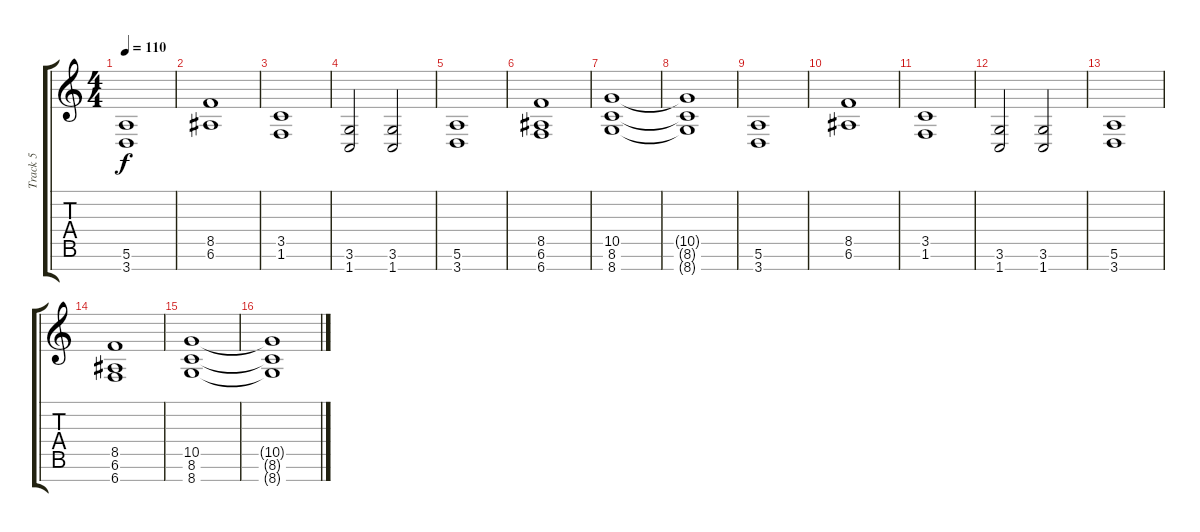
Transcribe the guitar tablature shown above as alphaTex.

\track ("Track 5" "Track 5") {instrument distortionguitar}
\staff {score tabs}
\tuning (E4 B3 G3 D3 A2 E2 B1) {hide}
\ts (4 4)
\tempo 110
\clef g2
\ks c
(5.6 3.7).1{dy f} |
(8.5 6.6).1 |
(3.5 1.6).1 |
(3.6 1.7).2 (3.6 1.7).2 |
(5.6 3.7).1 |
(8.5 6.6 6.7).1 |
(10.5 8.6 8.7).1 |
(10.5{t} 8.6{t} 8.7{t}).1 |
(5.6 3.7).1 |
(8.5 6.6).1 |
(3.5 1.6).1 |
(3.6 1.7).2 (3.6 1.7).2 |
(5.6 3.7).1 |
(8.5 6.6 6.7).1 |
(10.5 8.6 8.7).1 |
(10.5{t} 8.6{t} 8.7{t}).1
